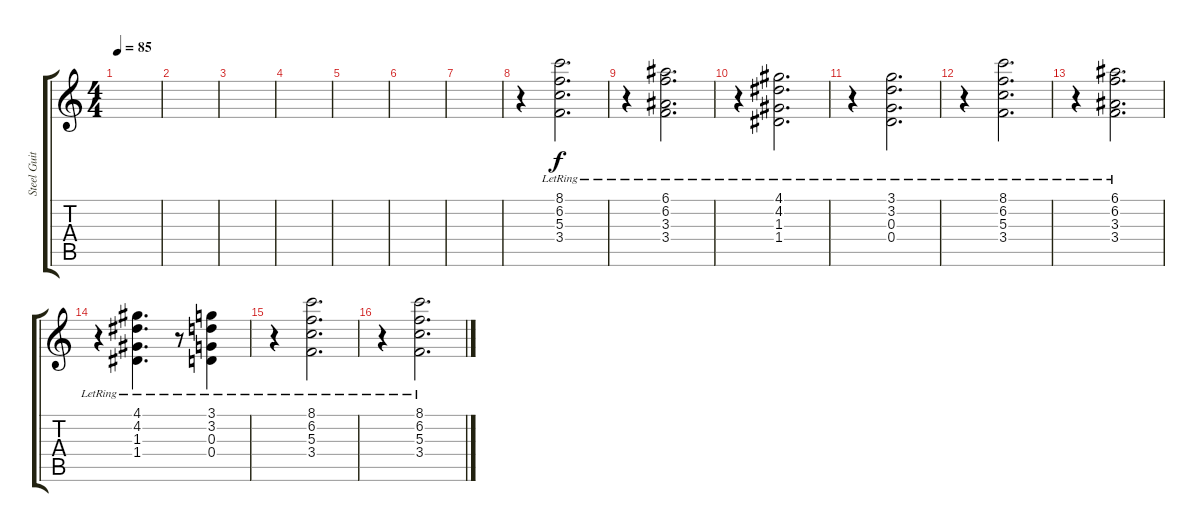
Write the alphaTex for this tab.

\track ("Steel Guitar" "Steel Guit") {instrument acousticguitarsteel}
\staff {score tabs}
\tuning (E4 B3 G3 D3 A2 E2) {hide}
\ts (4 4)
\tempo 85
\clef g2
\ks c
|
|
|
|
|
|
|
r.4 (8.1{lr} 6.2{lr} 5.3{lr} 3.4{lr}).2{d} |
r.4 (6.1{lr} 6.2{lr} 3.3{lr} 3.4{lr}).2{d} |
r.4 (4.1{lr} 4.2{lr} 1.3{lr} 1.4{lr}).2{d} |
r.4 (3.1{lr} 3.2{lr} 0.3{lr} 0.4{lr}).2{d} |
r.4 (8.1{lr} 6.2{lr} 5.3{lr} 3.4{lr}).2{d} |
r.4 (6.1{lr} 6.2{lr} 3.3{lr} 3.4{lr}).2{d} |
r.4 (4.1{lr} 4.2{lr} 1.3{lr} 1.4{lr}).4{d} r.8 (3.1{lr} 3.2{lr} 0.3{lr} 0.4{lr}).4 |
r.4 (8.1{lr} 6.2{lr} 5.3{lr} 3.4{lr}).2{d} |
r.4 (8.1{lr} 6.2{lr} 5.3{lr} 3.4{lr}).2{d}
